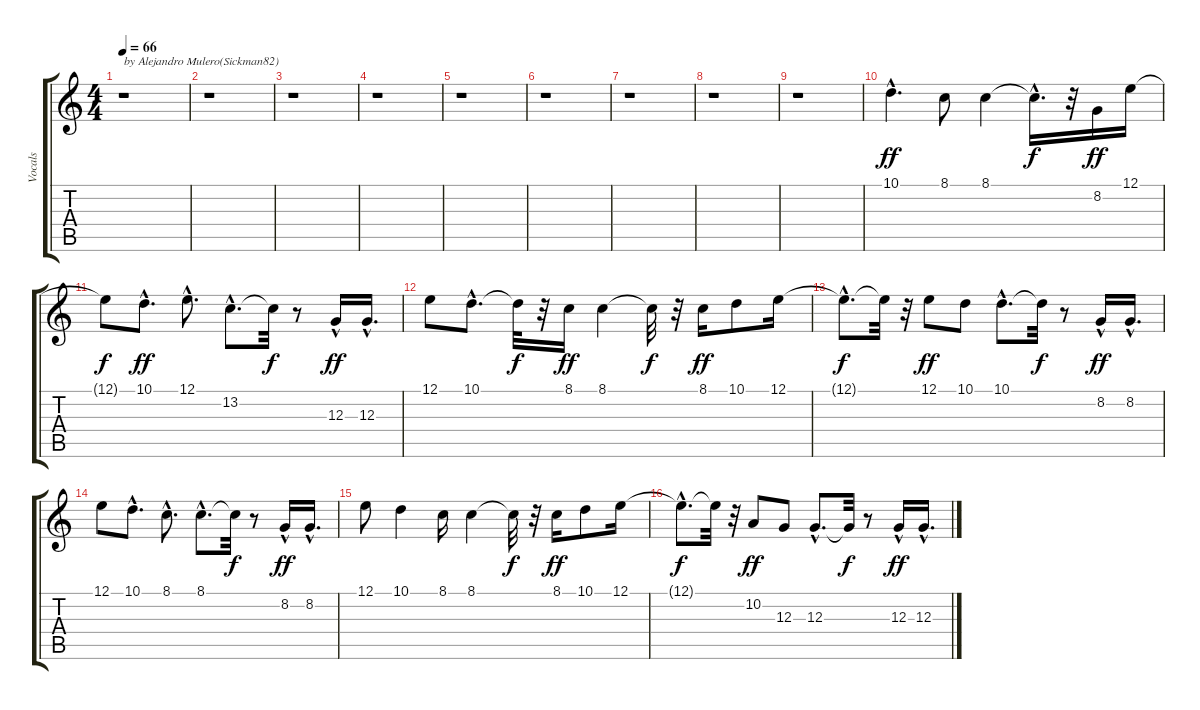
\track ("Vocals" "Vocals") {instrument electricpiano2}
\staff {score tabs}
\tuning (E4 B3 G3 D3 A2 E2) {hide}
\ts (4 4)
\tempo 66
\clef g2
\ks c
r.1{txt "by Alejandro Mulero(Sickman82)" dy ff instrument electricpiano2} |
r.1 |
r.1 |
r.1 |
r.1 |
r.1 |
r.1 |
r.1 |
r.1 |
10.1{hac}.4{d} 8.1.8 8.1.4 8.1{hac t}.16{d dy f} r.32 8.2.16{dy ff} 12.1.16 |
12.1{t}.8{dy f} 10.1{hac}.8{d dy ff} 12.1{hac}.8{d} 13.2{hac}.8{d} 13.2{t}.32{dy f} r.8 12.3{hac}.16{dy ff} 12.3{hac}.16{d} |
12.1.8 10.1{hac}.8{d} 10.1{t}.32{dy f} r.32 8.1.16{dy ff} 8.1.4 8.1{t}.32{dy f} r.32 8.1.16{dy ff} 10.1.8 12.1.16 |
12.1{hac t}.8{d dy f} 12.1{t}.32 r.32 12.1.8{dy ff} 10.1.8 10.1{hac}.8{d} 10.1{t}.32{dy f} r.8 8.2{hac}.16{dy ff} 8.2{hac}.16{d} |
12.1.8 10.1{hac}.8{d} 8.1{hac}.8{d} 8.1{hac}.8{d} 8.1{t}.32{dy f} r.8 8.2{hac}.16{dy ff} 8.2{hac}.16{d} |
12.1.8 10.1.4 8.1.16 8.1.4 8.1{t}.32{dy f} r.32 8.1.16{dy ff} 10.1.8 12.1.16 |
12.1{hac t}.8{d dy f} 12.1{t}.32 r.32 10.2.8{dy ff} 12.3.8 12.3{hac}.8{d} 12.3{t}.32{dy f} r.8 12.3{hac}.16{dy ff} 12.3{hac}.16{d}
